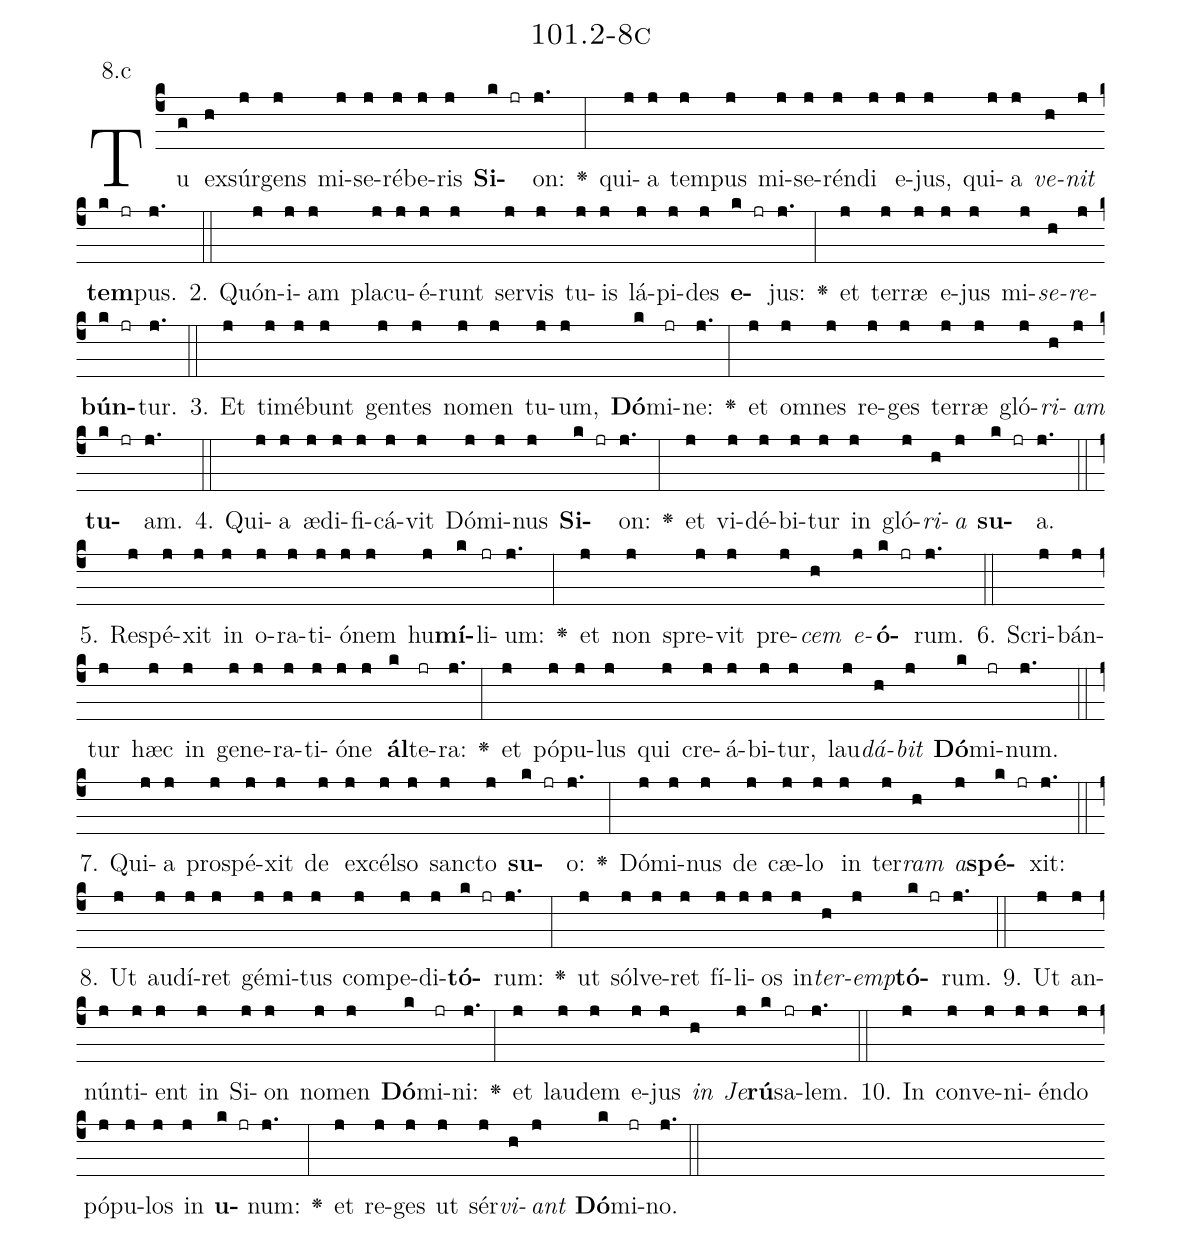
name: 101.2-8c;
annotation: 8.c;
%%
(c4)Tu(g) ex(h)súr(j)gens(j) mi(j)se(j)ré(j)be(j)ris(j) <b>Si</b>(k jr)on:(j.) <v>\greheightstar</v>(:) qui(j)a(j) tem(j)pus(j) mi(j)se(j)rén(j)di(j) e(j)jus,(j) qui(j)a(j) <i>ve</i>(h)<i>nit</i>(j) <b>tem</b>(k jr)pus.(j.) (::)
2. Quón(j)i(j)am(j) pla(j)cu(j)é(j)runt(j) ser(j)vis(j) tu(j)is(j) lá(j)pi(j)des(j) <b>e</b>(k jr)jus:(j.) <v>\greheightstar</v>(:) et(j) ter(j)ræ(j) e(j)jus(j) mi(j)<i>se</i>(h)<i>re</i>(j)<b>bún</b>(k jr)tur.(j.) (::)
3. Et(j) ti(j)mé(j)bunt(j) gen(j)tes(j) no(j)men(j) tu(j)um,(j) <b>Dó</b>(k)mi(jr)ne:(j.) <v>\greheightstar</v>(:) et(j) om(j)nes(j) re(j)ges(j) ter(j)ræ(j) gló(j)<i>ri</i>(h)<i>am</i>(j) <b>tu</b>(k jr)am.(j.) (::)
4. Qui(j)a(j) æ(j)di(j)fi(j)cá(j)vit(j) Dó(j)mi(j)nus(j) <b>Si</b>(k jr)on:(j.) <v>\greheightstar</v>(:) et(j) vi(j)dé(j)bi(j)tur(j) in(j) gló(j)<i>ri</i>(h)<i>a</i>(j) <b>su</b>(k jr)a.(j.) (::)
5. Re(j)spé(j)xit(j) in(j) o(j)ra(j)ti(j)ó(j)nem(j) hu(j)<b>mí</b>(k)li(jr)um:(j.) <v>\greheightstar</v>(:) et(j) non(j) spre(j)vit(j) pre(j)<i>cem</i>(h) <i>e</i>(j)<b>ó</b>(k jr)rum.(j.) (::)
6. Scri(j)bán(j)tur(j) hæc(j) in(j) ge(j)ne(j)ra(j)ti(j)ó(j)ne(j) <b>ál</b>(k)te(jr)ra:(j.) <v>\greheightstar</v>(:) et(j) pó(j)pu(j)lus(j) qui(j) cre(j)á(j)bi(j)tur,(j) lau(j)<i>dá</i>(h)<i>bit</i>(j) <b>Dó</b>(k)mi(jr)num.(j.) (::)
7. Qui(j)a(j) pro(j)spé(j)xit(j) de(j) ex(j)cél(j)so(j) sanc(j)to(j) <b>su</b>(k jr)o:(j.) <v>\greheightstar</v>(:) Dó(j)mi(j)nus(j) de(j) cæ(j)lo(j) in(j) ter(j)<i>ram</i>(h) <i>a</i>(j)<b>spé</b>(k jr)xit:(j.) (::)
8. Ut(j) au(j)dí(j)ret(j) gé(j)mi(j)tus(j) com(j)pe(j)di(j)<b>tó</b>(k jr)rum:(j.) <v>\greheightstar</v>(:) ut(j) sól(j)ve(j)ret(j) fí(j)li(j)os(j) in(j)<i>ter</i>(h)<i>emp</i>(j)<b>tó</b>(k jr)rum.(j.) (::)
9. Ut(j) an(j)nún(j)ti(j)ent(j) in(j) Si(j)on(j) no(j)men(j) <b>Dó</b>(k)mi(jr)ni:(j.) <v>\greheightstar</v>(:) et(j) lau(j)dem(j) e(j)jus(j) <i>in</i>(h) <i>Je</i>(j)<b>rú</b>(k)sa(jr)lem.(j.) (::)
10. In(j) con(j)ve(j)ni(j)én(j)do(j) pó(j)pu(j)los(j) in(j) <b>u</b>(k jr)num:(j.) <v>\greheightstar</v>(:) et(j) re(j)ges(j) ut(j) sér(j)<i>vi</i>(h)<i>ant</i>(j) <b>Dó</b>(k)mi(jr)no.(j.) (::)
